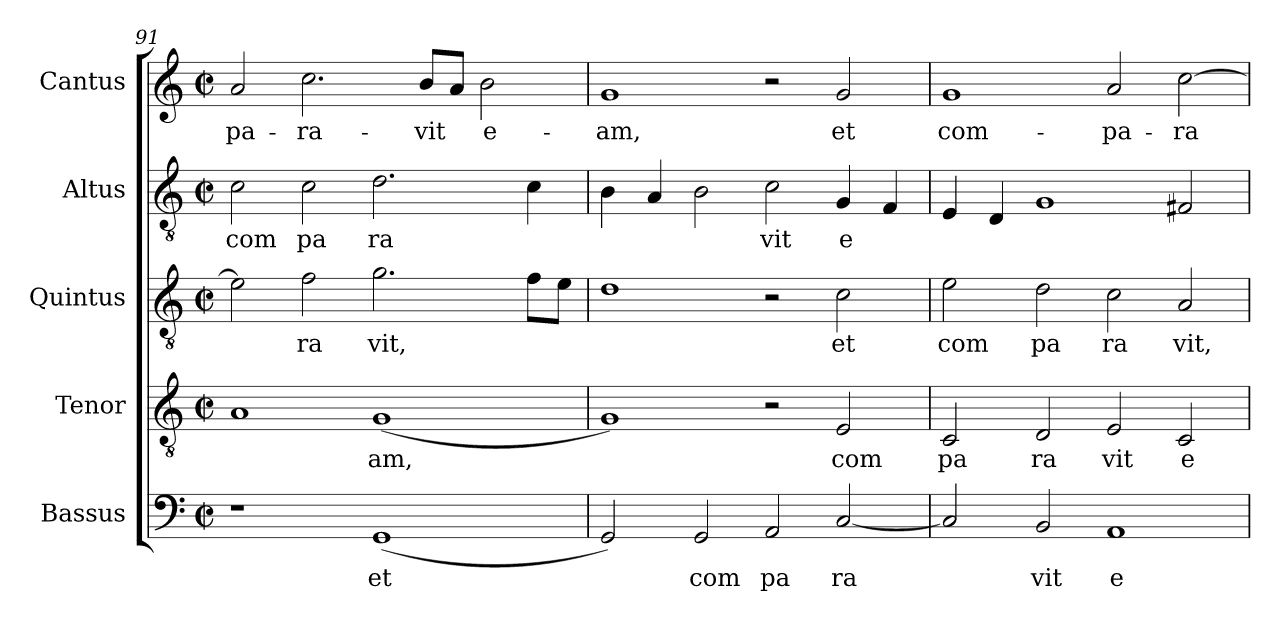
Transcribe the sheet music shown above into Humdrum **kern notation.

**kern	**text	**kern	**text	**kern	**text	**kern	**text	**kern	**text
*part5	*part5	*part4	*part4	*part3	*part3	*part2	*part2	*part1	*part1
*staff5	*staff5	*staff4	*staff4	*staff3	*staff3	*staff2	*staff2	*staff1	*staff1
*I"Bassus	*	*I"Tenor	*	*I"Quintus	*	*I"Altus	*	*I"Cantus	*
*clefF4	*	*clefGv2	*	*clefGv2	*	*clefGv2	*	*clefG2	*
*	*	*k[]	*	*	*	*	*	*	*
*	*	*C:	*	*	*	*	*	*	*
*M2/2	*	*M2/2	*	*M2/2	*	*M2/2	*	*M2/2	*
*met(c|)	*	*met(c|)	*	*met(c|)	*	*met(c|)	*	*met(c|)	*
=91	=91	=91	=91	=91	=91	=91	=91	=91	=91
!	!	!	!	!	!	!	!LO:LY:b:cj	!	!LO:LY:b:cj
1r	.	1A	.	2e\]	.	2c\	com	2a/	-pa-
!	!	!	!	!	!LO:LY:b:cj	!	!LO:LY:b:cj	!	!LO:LY:b:cj
.	.	.	.	2f\	ra	2c\	pa	2.cc\	-ra-
!	!LO:LY:b:cj	!	!LO:LY:b	!	!LO:LY:b	!	!LO:LY:b:cj	!	!
(<1GG	et	(<1G	am,	2.g\	vit,	2.d\	ra	.	.
!	!	!	!	!	!	!	!	!	!LO:LY:b
.	.	.	.	.	.	.	.	8b/L	-vit
.	.	.	.	.	.	.	.	8a/J	.
!	!	!	!	!	!	!	!	!	!LO:LY:b:cj
.	.	.	.	.	.	.	.	2b\	e-
.	.	.	.	8f\L	.	4c\	.	.	.
.	.	.	.	8e\J	.	.	.	.	.
=92	=92	=92	=92	=92	=92	=92	=92	=92	=92
!	!	!	!	!	!	!	!	!	!LO:LY:b:cj
2GG/)	.	1G)	.	1d	.	4B\	.	1g	-am,
.	.	.	.	.	.	4A/	.	.	.
!	!LO:LY:b:cj	!	!	!	!	!	!	!	!
2GG/	com	.	.	.	.	2B\	.	.	.
!	!LO:LY:b:cj	!	!	!	!	!	!LO:LY:b:cj	!	!
2AA/	pa	2r	.	2r	.	2c\	vit	2r	.
!	!LO:LY:b:cj	!	!LO:LY:b:cj	!	!LO:LY:b:cj	!	!LO:LY:b:cj	!	!LO:LY:b:cj
[<2C/	ra	2E/	com	2c\	et	4G/	e	2g/	et
.	.	.	.	.	.	4F/	.	.	.
=93	=93	=93	=93	=93	=93	=93	=93	=93	=93
!	!	!	!LO:LY:b:cj	!	!LO:LY:b:cj	!	!	!	!LO:LY:b:cj
2C/]	.	2C/	pa	2e\	com	4E/	.	1g	com-
.	.	.	.	.	.	4D/	.	.	.
!	!LO:LY:b:cj	!	!LO:LY:b:cj	!	!LO:LY:b:cj	!	!	!	!
2BB/	vit	2D/	ra	2d\	pa	1G	.	.	.
!	!LO:LY:b:cj	!	!LO:LY:b:cj	!	!LO:LY:b:cj	!	!	!	!LO:LY:b:cj
1AA	e	2E/	vit	2c\	ra	.	.	2a/	-pa-
!	!	!	!LO:LY:b:cj	!	!LO:LY:b:cj	!	!	!	!LO:LY:b:cj
.	.	2C/	e	2A/	vit,	2F#/	.	[<2cc\	-ra-
=	=	=	=	=	=	=	=	=	=
*-	*-	*-	*-	*-	*-	*-	*-	*-	*-
